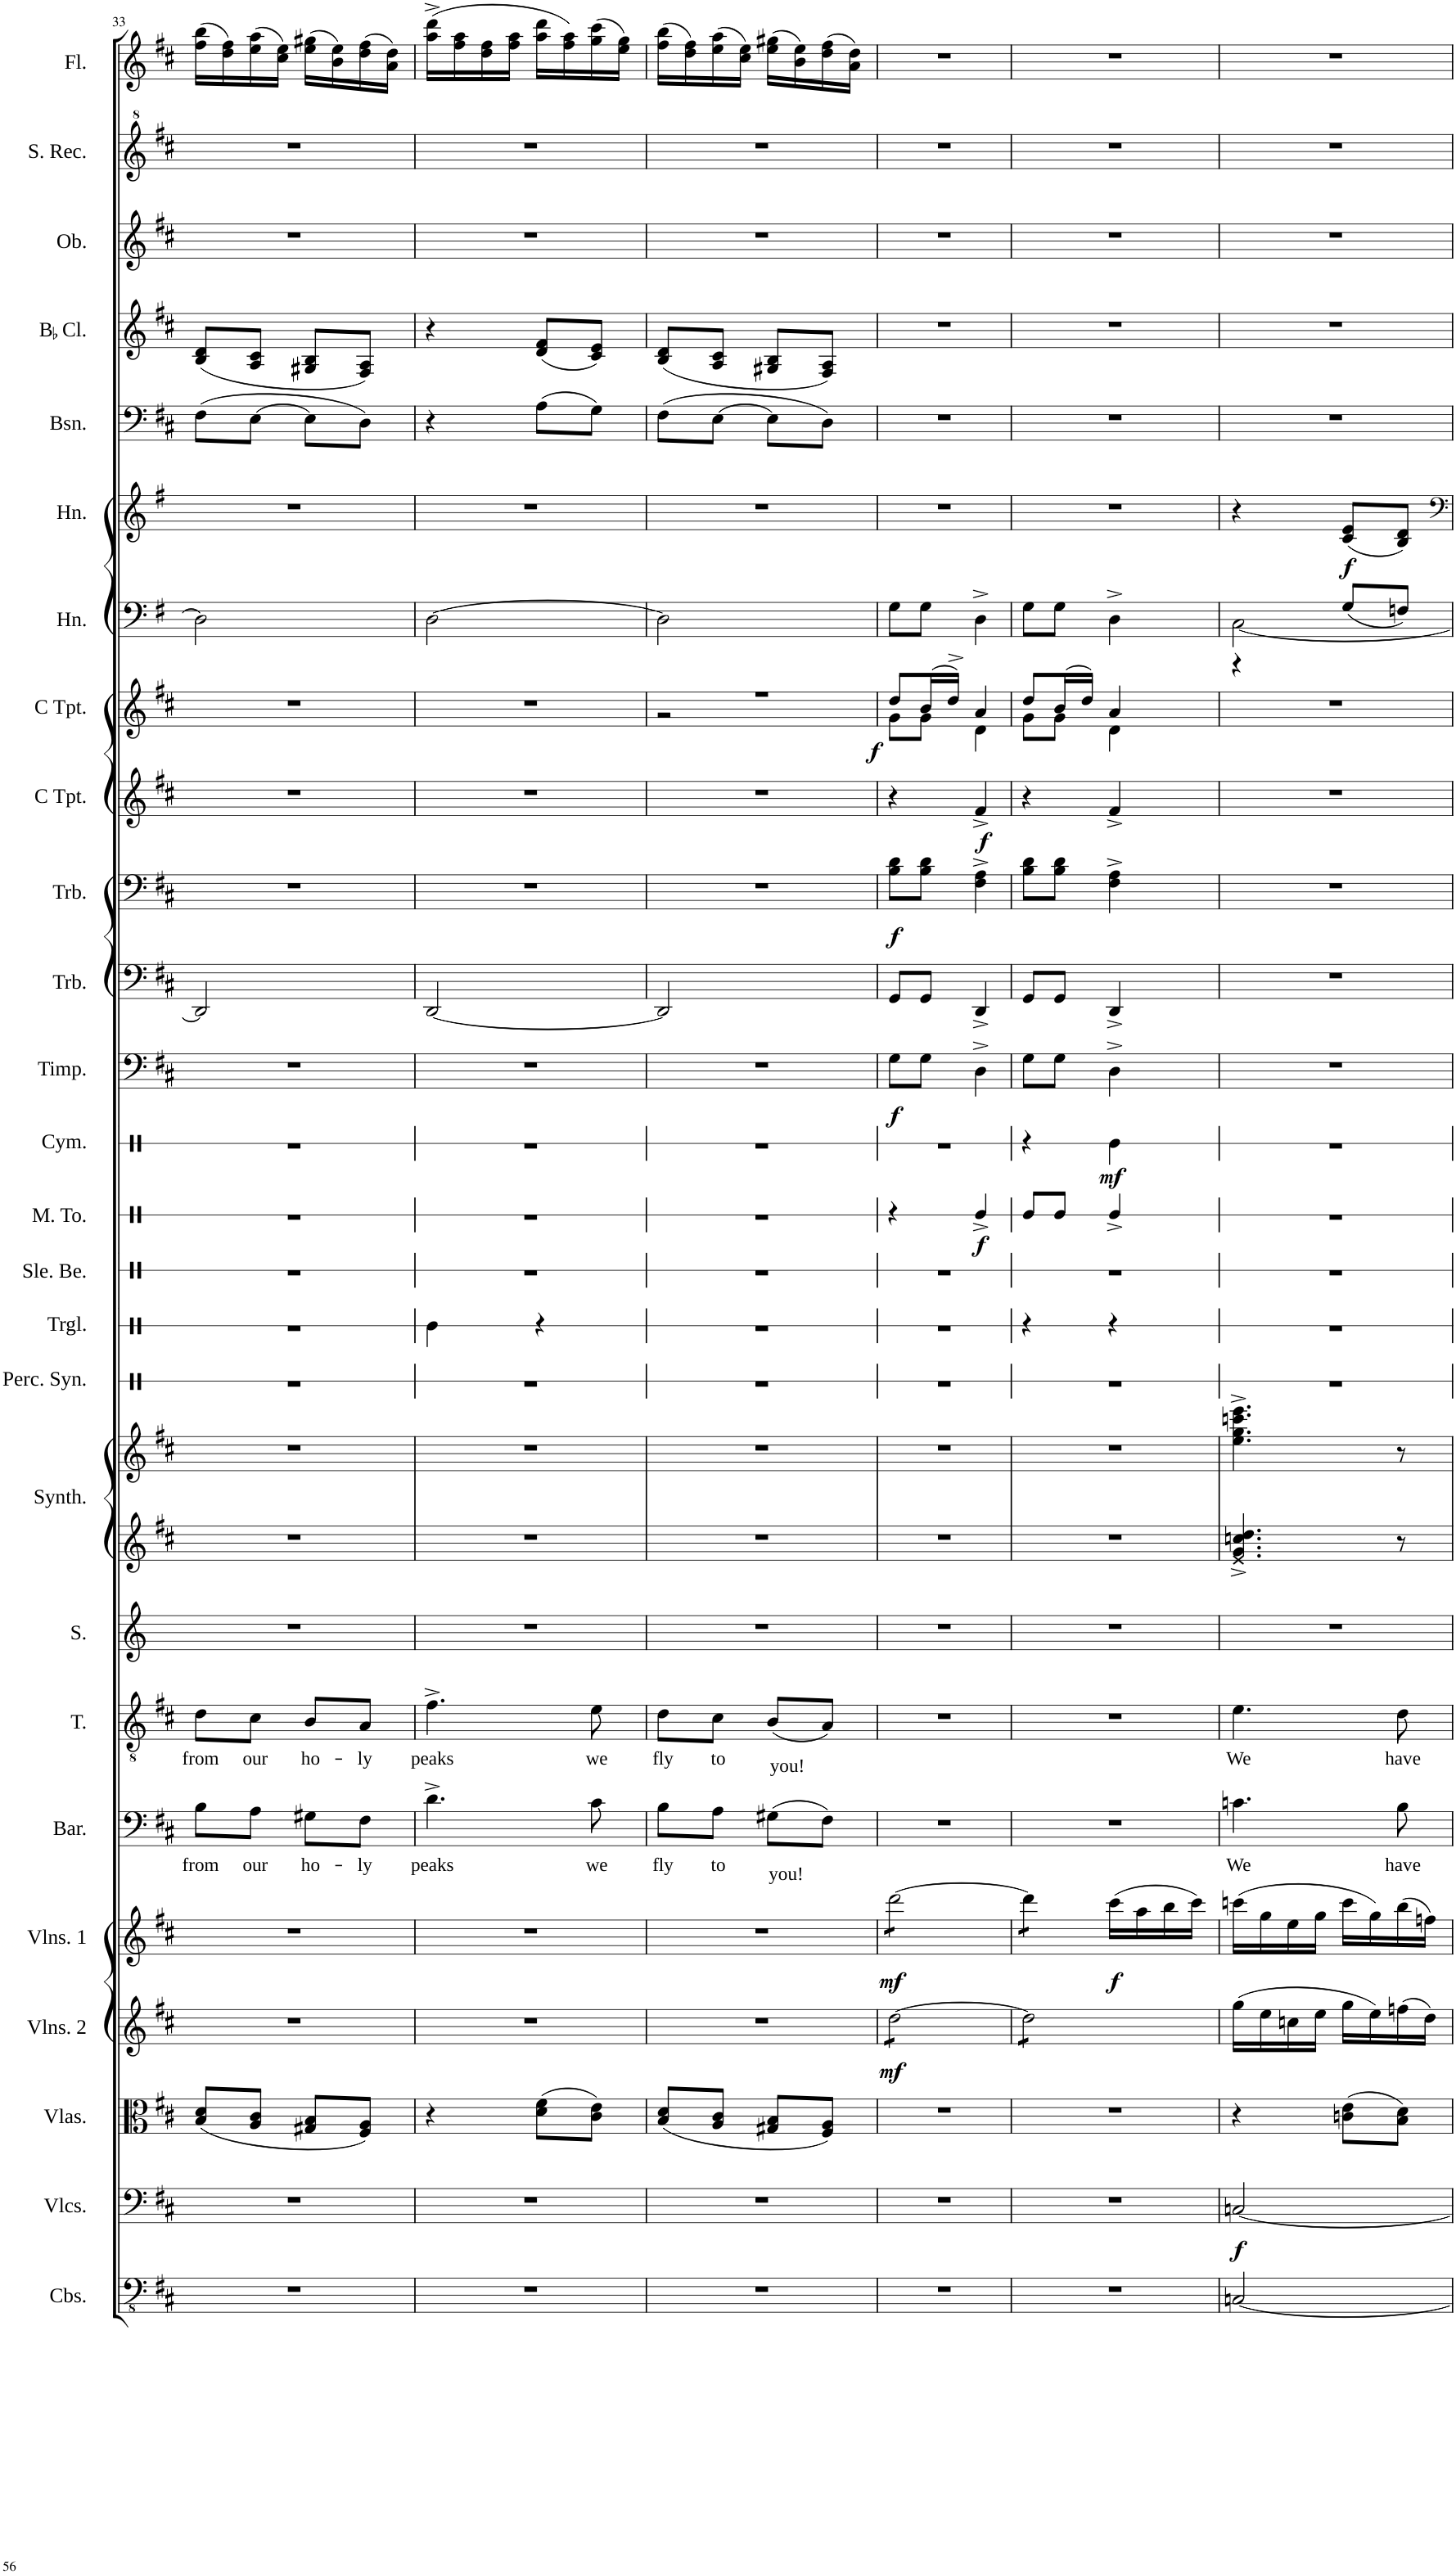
**kern	**kern	**dynam	**kern	**kern	**dynam	**kern	**dynam	**kern	**text	**kern	**text	**kern	**kern	**kern	**kern	**kern	**kern	**kern	**dynam	**kern	**dynam	**kern	**dynam	**kern	**kern	**dynam	**kern	**dynam	**kern	**dynam	**kern	**kern	**dynam	**kern	**kern	**kern	**kern	**kern
*part26	*part25	*part25	*part24	*part23	*part23	*part22	*part22	*part21	*part21	*part20	*part20	*part19	*part18	*part18	*part17	*part16	*part15	*part14	*part14	*part13	*part13	*part12	*part12	*part11	*part10	*part10	*part9	*part9	*part8	*part8	*part7	*part6	*part6	*part5	*part4	*part3	*part2	*part1
*staff27	*staff26	*staff26	*staff25	*staff24	*staff24	*staff23	*staff23	*staff22	*staff22	*staff21	*staff21	*staff20	*staff19	*staff18	*staff17	*staff16	*staff15	*staff14	*staff14	*staff13	*staff13	*staff12	*staff12	*staff11	*staff10	*staff10	*staff9	*staff9	*staff8	*staff8	*staff7	*staff6	*staff6	*staff5	*staff4	*staff3	*staff2	*staff1
*I"Contrabasses	*I"Violoncellos	*	*I"Violas	*I"Violins 2	*	*I"Violins 1	*	*I"Baritone	*	*I"Tenor	*	*I"Soprano	*I"Keyboard Synthesizer	*	*I"Percussion Synthesizer	*I"Triangle	*I"Sleigh Bells	*I"Mid Tom	*	*I"Cymbal	*	*I"Timpani	*	*I"Trombone	*I"Trombone	*	*I"C Trumpet	*	*I"C Trumpet	*	*I"Horn	*I"Horn	*	*I"Bassoon	*I"BaccidentalFlat Clarinet	*I"Oboe	*I"Soprano Recorder	*I"Flute
*I'Cbs.	*I'Vlcs.	*	*I'Vlas.	*I'Vlns. 2	*	*I'Vlns. 1	*	*I'Bar.	*	*I'T.	*	*I'S.	*I'Synth.	*	*I'Perc. Syn.	*I'Trgl.	*I'Sle. Be.	*I'M. To.	*	*I'Cym.	*	*I'Timp.	*	*I'Trb.	*I'Trb.	*	*I'C Tpt.	*	*I'C Tpt.	*	*I'Hn.	*I'Hn.	*	*I'Bsn.	*I'BaccidentalFlat Cl.	*I'Ob.	*I'S. Rec.	*I'Fl.
!!LO:PB:g=z
*clefFv4	*clefF4	*	*clefC3	*clefG2	*	*clefG2	*	*clefF4	*	*clefGv2	*	*clefG2	*clefG2	*clefG2	*clefX	*clefX	*clefX	*clefX	*	*clefX	*	*clefF4	*	*clefF4	*clefF4	*	*clefG2	*	*clefG2	*	*clefF4	*clefG2	*	*clefF4	*clefG2	*clefG2	*clefG^2	*clefG2
*	*	*	*	*	*	*	*	*	*	*	*	*	*	*	*	*	*	*	*	*	*	*	*	*	*	*	*	*	*	*	*ITrd4c7	*ITrd4c7	*	*	*ITrd1c2	*	*	*
*k[f#c#]	*k[f#c#]	*	*k[f#c#]	*k[f#c#]	*	*k[f#c#]	*	*k[f#c#]	*	*k[f#c#]	*	*k[]	*k[f#c#]	*k[f#c#]	*k[]	*k[]	*k[]	*k[]	*	*k[]	*	*k[f#c#]	*	*k[f#c#]	*k[f#c#]	*	*k[f#c#]	*	*k[f#c#]	*	*k[f#]	*k[f#]	*	*k[f#c#]	*k[f#c#]	*k[f#c#]	*k[f#c#]	*k[f#c#]
*M2/4	*M2/4	*	*M2/4	*M2/4	*	*M2/4	*	*M2/4	*	*M2/4	*	*M2/4	*M2/4	*M2/4	*M2/4	*M2/4	*M2/4	*M2/4	*	*M2/4	*	*M2/4	*	*M2/4	*M2/4	*	*M2/4	*	*M2/4	*	*M2/4	*M2/4	*	*M2/4	*M2/4	*M2/4	*M2/4	*M2/4
=33	=33	=33	=33	=33	=33	=33	=33	=33	=33	=33	=33	=33	=33	=33	=33	=33	=33	=33	=33	=33	=33	=33	=33	=33	=33	=33	=33	=33	=33	=33	=33	=33	=33	=33	=33	=33	=33	=33
!	!	!	!	!	!	!	!	!	!LO:LY:b	!	!LO:LY:b	!	!	!	!	!	!	!	!	!	!	!	!	!	!	!	!	!	!	!	!	!	!	!	!	!	!	!
2r	2r	.	(8B/ 8d/L	2r	.	2r	.	8B\L	from	8d\L	from	2r	2r	2r	2r	2r	2r	2r	.	2r	.	2r	.	2DD/]	2r	.	2r	.	2r	.	2D\]	2r	.	(8F#\L	(8B/ 8d/L	2r	2r	(16ff#\ 16bb\LL
.	.	.	.	.	.	.	.	.	.	.	.	.	.	.	.	.	.	.	.	.	.	.	.	.	.	.	.	.	.	.	.	.	.	.	.	.	.	16dd\ 16ff#\)
!	!	!	!	!	!	!	!	!	!LO:LY:b	!	!LO:LY:b	!	!	!	!	!	!	!	!	!	!	!	!	!	!	!	!	!	!	!	!	!	!	!	!	!	!	!
.	.	.	8A/ 8c#/J	.	.	.	.	8A\J	our	8c#\J	our	.	.	.	.	.	.	.	.	.	.	.	.	.	.	.	.	.	.	.	.	.	.	[8E\J	8A/ 8c#/J	.	.	(16ee\ 16aa\
.	.	.	.	.	.	.	.	.	.	.	.	.	.	.	.	.	.	.	.	.	.	.	.	.	.	.	.	.	.	.	.	.	.	.	.	.	.	16cc#\ 16ee\JJ)
!	!	!	!	!	!	!	!	!	!LO:LY:b	!	!LO:LY:b	!	!	!	!	!	!	!	!	!	!	!	!	!	!	!	!	!	!	!	!	!	!	!	!	!	!	!
.	.	.	8G#X/ 8B/L	.	.	.	.	8G#X\L	ho-	8B/L	ho-	.	.	.	.	.	.	.	.	.	.	.	.	.	.	.	.	.	.	.	.	.	.	8E\L]	8G#X/ 8B/L	.	.	(16ee\ 16gg#X\LL
.	.	.	.	.	.	.	.	.	.	.	.	.	.	.	.	.	.	.	.	.	.	.	.	.	.	.	.	.	.	.	.	.	.	.	.	.	.	16b\ 16ee\)
!	!	!	!	!	!	!	!	!	!LO:LY:b	!	!LO:LY:b	!	!	!	!	!	!	!	!	!	!	!	!	!	!	!	!	!	!	!	!	!	!	!	!	!	!	!
.	.	.	8F#/ 8A/J)	.	.	.	.	8F#\J	-ly	8A/J	-ly	.	.	.	.	.	.	.	.	.	.	.	.	.	.	.	.	.	.	.	.	.	.	8D\J)	8F#/ 8A/J)	.	.	(16dd\ 16ff#\
.	.	.	.	.	.	.	.	.	.	.	.	.	.	.	.	.	.	.	.	.	.	.	.	.	.	.	.	.	.	.	.	.	.	.	.	.	.	16a\ 16dd\JJ)
=34	=34	=34	=34	=34	=34	=34	=34	=34	=34	=34	=34	=34	=34	=34	=34	=34	=34	=34	=34	=34	=34	=34	=34	=34	=34	=34	=34	=34	=34	=34	=34	=34	=34	=34	=34	=34	=34	=34
!	!	!	!	!	!	!	!	!	!LO:LY:b	!	!LO:LY:b	!	!	!	!	!	!	!	!	!	!	!	!	!	!	!	!	!	!	!	!	!	!	!	!	!	!	!
2r	2r	.	4r	2r	.	2r	.	4.d^\	peaks	4.f#^\	peaks	2r	2r	2r	2r	4Re\	2r	2r	.	2r	.	2r	.	[2DD/	2r	.	2r	.	2r	.	[2D\	2r	.	4r	4r	2r	2r	(16aa\^ 16ddd\^LL
.	.	.	.	.	.	.	.	.	.	.	.	.	.	.	.	.	.	.	.	.	.	.	.	.	.	.	.	.	.	.	.	.	.	.	.	.	.	16ff#\ 16aa\
.	.	.	.	.	.	.	.	.	.	.	.	.	.	.	.	.	.	.	.	.	.	.	.	.	.	.	.	.	.	.	.	.	.	.	.	.	.	16dd\ 16ff#\
.	.	.	.	.	.	.	.	.	.	.	.	.	.	.	.	.	.	.	.	.	.	.	.	.	.	.	.	.	.	.	.	.	.	.	.	.	.	16ff#\ 16aa\JJ
.	.	.	(8d\ 8f#\L	.	.	.	.	.	.	.	.	.	.	.	.	4r	.	.	.	.	.	.	.	.	.	.	.	.	.	.	.	.	.	(8A\L	(8d/ 8f#/L	.	.	16aa\ 16ddd\LL
.	.	.	.	.	.	.	.	.	.	.	.	.	.	.	.	.	.	.	.	.	.	.	.	.	.	.	.	.	.	.	.	.	.	.	.	.	.	16ff#\ 16aa\)
!	!	!	!	!	!	!	!	!	!LO:LY:b	!	!LO:LY:b	!	!	!	!	!	!	!	!	!	!	!	!	!	!	!	!	!	!	!	!	!	!	!	!	!	!	!
.	.	.	8c#\ 8e\J)	.	.	.	.	8c#\	we	8e\	we	.	.	.	.	.	.	.	.	.	.	.	.	.	.	.	.	.	.	.	.	.	.	8G\J)	8c#/ 8e/J)	.	.	(16gg\ 16ccc#\
.	.	.	.	.	.	.	.	.	.	.	.	.	.	.	.	.	.	.	.	.	.	.	.	.	.	.	.	.	.	.	.	.	.	.	.	.	.	16ee\ 16gg\JJ)
=35	=35	=35	=35	=35	=35	=35	=35	=35	=35	=35	=35	=35	=35	=35	=35	=35	=35	=35	=35	=35	=35	=35	=35	=35	=35	=35	=35	=35	=35	=35	=35	=35	=35	=35	=35	=35	=35	=35
!	!	!	!	!	!	!	!	!	!LO:LY:b	!	!LO:LY:b	!	!	!	!	!	!	!	!	!	!	!	!	!	!	!	!	!	!	!	!	!	!	!	!	!	!	!
*	*	*	*	*	*	*	*	*	*	*	*	*	*	*	*	*	*	*	*	*	*	*	*	*	*	*	*	*	*^	*	*	*	*	*	*	*	*	*
2r	2r	.	(8B/ 8d/L	2r	.	2r	.	8B\L	fly	8d\L	fly	2r	2r	2r	2r	2r	2r	2r	.	2r	.	2r	.	2DD/]	2r	.	2r	.	2r	2r	.	2D\]	2r	.	(8F#\L	(8B/ 8d/L	2r	2r	(16ff#\ 16bb\LL
.	.	.	.	.	.	.	.	.	.	.	.	.	.	.	.	.	.	.	.	.	.	.	.	.	.	.	.	.	.	.	.	.	.	.	.	.	.	.	16dd\ 16ff#\)
!	!	!	!	!	!	!	!	!	!LO:LY:b	!	!LO:LY:b	!	!	!	!	!	!	!	!	!	!	!	!	!	!	!	!	!	!	!	!	!	!	!	!	!	!	!	!
.	.	.	8A/ 8c#/J	.	.	.	.	8A\J	to	8c#\J	to	.	.	.	.	.	.	.	.	.	.	.	.	.	.	.	.	.	.	.	.	.	.	.	[8E\J	8A/ 8c#/J	.	.	(16ee\ 16aa\
.	.	.	.	.	.	.	.	.	.	.	.	.	.	.	.	.	.	.	.	.	.	.	.	.	.	.	.	.	.	.	.	.	.	.	.	.	.	.	16cc#\ 16ee\JJ)
!	!	!	!	!	!	!	!	!	!LO:LY:b	!	!LO:LY:b	!	!	!	!	!	!	!	!	!	!	!	!	!	!	!	!	!	!	!	!	!	!	!	!	!	!	!	!
.	.	.	8G#X/ 8B/L	.	.	.	.	(8G#X\L	you!	(8B/L	you!	.	.	.	.	.	.	.	.	.	.	.	.	.	.	.	.	.	.	.	.	.	.	.	8E\L]	8G#X/ 8B/L	.	.	(16ee\ 16gg#X\LL
.	.	.	.	.	.	.	.	.	.	.	.	.	.	.	.	.	.	.	.	.	.	.	.	.	.	.	.	.	.	.	.	.	.	.	.	.	.	.	16b\ 16ee\)
.	.	.	8F#/ 8A/J)	.	.	.	.	8F#\J)	.	8A/J)	.	.	.	.	.	.	.	.	.	.	.	.	.	.	.	.	.	.	.	.	.	.	.	.	8D\J)	8F#/ 8A/J)	.	.	(16dd\ 16ff#\
.	.	.	.	.	.	.	.	.	.	.	.	.	.	.	.	.	.	.	.	.	.	.	.	.	.	.	.	.	.	.	.	.	.	.	.	.	.	.	16a\ 16dd\JJ)
=36	=36	=36	=36	=36	=36	=36	=36	=36	=36	=36	=36	=36	=36	=36	=36	=36	=36	=36	=36	=36	=36	=36	=36	=36	=36	=36	=36	=36	=36	=36	=36	=36	=36	=36	=36	=36	=36	=36	=36
!	!	!	!	!	!LO:DY:b	!	!LO:DY:b	!	!	!	!	!	!	!	!	!	!	!	!	!	!	!	!LO:DY:b	!	!	!LO:DY:b	!	!	!	!	!LO:DY:b	!	!	!	!	!	!	!	!
*	*	*	*	*tremolo	*	*	*	*	*	*	*	*	*	*	*	*	*	*	*	*	*	*	*	*	*	*	*	*	*	*	*	*	*	*	*	*	*	*	*
*	*	*	*	*	*	*tremolo	*	*	*	*	*	*	*	*	*	*	*	*	*	*	*	*	*	*	*	*	*	*	*	*	*	*	*	*	*	*	*	*	*
2r	2r	.	2r	[8dd\L	mf	[8ddd\L	mf	2r	.	2r	.	2r	2r	2r	2r	2r	2r	4r	.	2r	.	8G\L	f	8GG/L	8B\ 8d\L	f	4r	.	8dd/L	8g\L	f	8G\L	2r	.	2r	2r	2r	2r	2r
.	.	.	.	8dd\	.	8ddd\	.	.	.	.	.	.	.	.	.	.	.	.	.	.	.	8G\J	.	8GG/J	8B\ 8d\J	.	.	.	(16b/L	8g\J	.	8G\J	.	.	.	.	.	.	.
.	.	.	.	.	.	.	.	.	.	.	.	.	.	.	.	.	.	.	.	.	.	.	.	.	.	.	.	.	16dd^/JJ)	.	.	.	.	.	.	.	.	.	.
!	!	!	!	!	!	!	!	!	!	!	!	!	!	!	!	!	!	!	!LO:DY:b	!	!	!	!	!	!	!	!	!LO:DY:b	!	!	!	!	!	!	!	!	!	!	!
.	.	.	.	8dd\	.	8ddd\	.	.	.	.	.	.	.	.	.	.	.	4Re^/	f	.	.	4D^\	.	4DD^/	4F#\^ 4A\^	.	4f#^/	f	4a/	4d\	.	4D^\	.	.	.	.	.	.	.
.	.	.	.	8dd\J	.	8ddd\J	.	.	.	.	.	.	.	.	.	.	.	.	.	.	.	.	.	.	.	.	.	.	.	.	.	.	.	.	.	.	.	.	.
=37	=37	=37	=37	=37	=37	=37	=37	=37	=37	=37	=37	=37	=37	=37	=37	=37	=37	=37	=37	=37	=37	=37	=37	=37	=37	=37	=37	=37	=37	=37	=37	=37	=37	=37	=37	=37	=37	=37	=37
2r	2r	.	2r	8dd\]L	.	8ddd\]L	.	2r	.	2r	.	2r	2r	2r	2r	4r	2r	8Re/L	.	4r	.	8G\L	.	8GG/L	8B\ 8d\L	.	4r	.	8dd/L	8g\L	.	8G\L	2r	.	2r	2r	2r	2r	2r
.	.	.	.	8dd\	.	8ddd\J	.	.	.	.	.	.	.	.	.	.	.	8Re/J	.	.	.	8G\J	.	8GG/J	8B\ 8d\J	.	.	.	(16b/L	8g\J	.	8G\J	.	.	.	.	.	.	.
*	*	*	*	*	*	*Xtremolo	*	*	*	*	*	*	*	*	*	*	*	*	*	*	*	*	*	*	*	*	*	*	*	*	*	*	*	*	*	*	*	*	*
.	.	.	.	.	.	.	.	.	.	.	.	.	.	.	.	.	.	.	.	.	.	.	.	.	.	.	.	.	16dd/JJ)	.	.	.	.	.	.	.	.	.	.
!	!	!	!	!	!	!	!LO:DY:b	!	!	!	!	!	!	!	!	!	!	!	!	!	!LO:DY:b	!	!	!	!	!	!	!	!	!	!	!	!	!	!	!	!	!	!
.	.	.	.	8dd\	.	(16ccc#\LL	f	.	.	.	.	.	.	.	.	4r	.	4Re^/	.	4Re\	mf	4D^\	.	4DD^/	4F#\^ 4A\^	.	4f#^/	.	4a/	4d\	.	4D^\	.	.	.	.	.	.	.
.	.	.	.	.	.	16aa\	.	.	.	.	.	.	.	.	.	.	.	.	.	.	.	.	.	.	.	.	.	.	.	.	.	.	.	.	.	.	.	.	.
.	.	.	.	8dd\J	.	16bb\	.	.	.	.	.	.	.	.	.	.	.	.	.	.	.	.	.	.	.	.	.	.	.	.	.	.	.	.	.	.	.	.	.
*	*	*	*	*Xtremolo	*	*	*	*	*	*	*	*	*	*	*	*	*	*	*	*	*	*	*	*	*	*	*	*	*	*	*	*	*	*	*	*	*	*	*
.	.	.	.	.	.	16ccc#\JJ)	.	.	.	.	.	.	.	.	.	.	.	.	.	.	.	.	.	.	.	.	.	.	.	.	.	.	.	.	.	.	.	.	.
*	*	*	*	*	*	*	*	*	*	*	*	*	*	*	*	*	*	*	*	*	*	*	*	*	*	*	*	*	*v	*v	*	*	*	*	*	*	*	*	*
=38	=38	=38	=38	=38	=38	=38	=38	=38	=38	=38	=38	=38	=38	=38	=38	=38	=38	=38	=38	=38	=38	=38	=38	=38	=38	=38	=38	=38	=38	=38	=38	=38	=38	=38	=38	=38	=38	=38
!	!	!LO:DY:b	!	!	!	!	!	!	!LO:LY:b	!	!LO:LY:b	!	!	!	!	!	!	!	!	!	!	!	!	!	!	!	!	!	!	!	!	!	!	!	!	!	!	!
*	*	*	*	*	*	*	*	*	*	*	*	*	*	*	*	*	*	*	*	*	*	*	*	*	*	*	*	*	*	*	*^	*	*	*	*	*	*	*
[2CCn/	[2Cn/	f	4r	(16gg\LL	.	(16cccn\LL	.	4.cn\	We	4.e\	We	2r	4.e/^ 4.g/^ 4.ccn/^ 4.dd/^	4.ee\^ 4.gg\^ 4.cccn\^ 4.eee\^	2r	2r	2r	2r	.	2r	.	2r	.	2r	2r	.	2r	.	2r	.	[2C\	4r	4r	.	2r	2r	2r	2r	2r
.	.	.	.	16ee\	.	16gg\	.	.	.	.	.	.	.	.	.	.	.	.	.	.	.	.	.	.	.	.	.	.	.	.	.	.	.	.	.	.	.	.	.
.	.	.	.	16ccn\	.	16ee\	.	.	.	.	.	.	.	.	.	.	.	.	.	.	.	.	.	.	.	.	.	.	.	.	.	.	.	.	.	.	.	.	.
.	.	.	.	16ee\JJ	.	16gg\JJ	.	.	.	.	.	.	.	.	.	.	.	.	.	.	.	.	.	.	.	.	.	.	.	.	.	.	.	.	.	.	.	.	.
!	!	!	!	!	!	!	!	!	!	!	!	!	!	!	!	!	!	!	!	!	!	!	!	!	!	!	!	!	!	!	!	!	!	!LO:DY:b	!	!	!	!	!
.	.	.	(8cn\ 8e\L	16gg\LL	.	16ccc\LL	.	.	.	.	.	.	.	.	.	.	.	.	.	.	.	.	.	.	.	.	.	.	.	.	.	(8G/L	(8c/ 8e/L	f	.	.	.	.	.
.	.	.	.	16ee\)	.	16gg\)	.	.	.	.	.	.	.	.	.	.	.	.	.	.	.	.	.	.	.	.	.	.	.	.	.	.	.	.	.	.	.	.	.
!	!	!	!	!	!	!	!	!	!LO:LY:b	!	!LO:LY:b	!	!	!	!	!	!	!	!	!	!	!	!	!	!	!	!	!	!	!	!	!	!	!	!	!	!	!	!
.	.	.	8B\ 8d\J)	(16ffn\	.	(16bb\	.	8B\	have	8d\	have	.	8r	8r	.	.	.	.	.	.	.	.	.	.	.	.	.	.	.	.	.	8Fn/J)	8B/ 8d/J)	.	.	.	.	.	.
.	.	.	.	16dd\JJ)	.	16ffn\JJ)	.	.	.	.	.	.	.	.	.	.	.	.	.	.	.	.	.	.	.	.	.	.	.	.	.	.	.	.	.	.	.	.	.
*	*	*	*	*	*	*	*	*	*	*	*	*	*	*	*	*	*	*	*	*	*	*	*	*	*	*	*	*	*	*	*v	*v	*	*	*	*	*	*	*
=	=	=	=	=	=	=	=	=	=	=	=	=	=	=	=	=	=	=	=	=	=	=	=	=	=	=	=	=	=	=	=	=	=	=	=	=	=	=
*-	*-	*-	*-	*-	*-	*-	*-	*-	*-	*-	*-	*-	*-	*-	*-	*-	*-	*-	*-	*-	*-	*-	*-	*-	*-	*-	*-	*-	*-	*-	*-	*-	*-	*-	*-	*-	*-	*-
